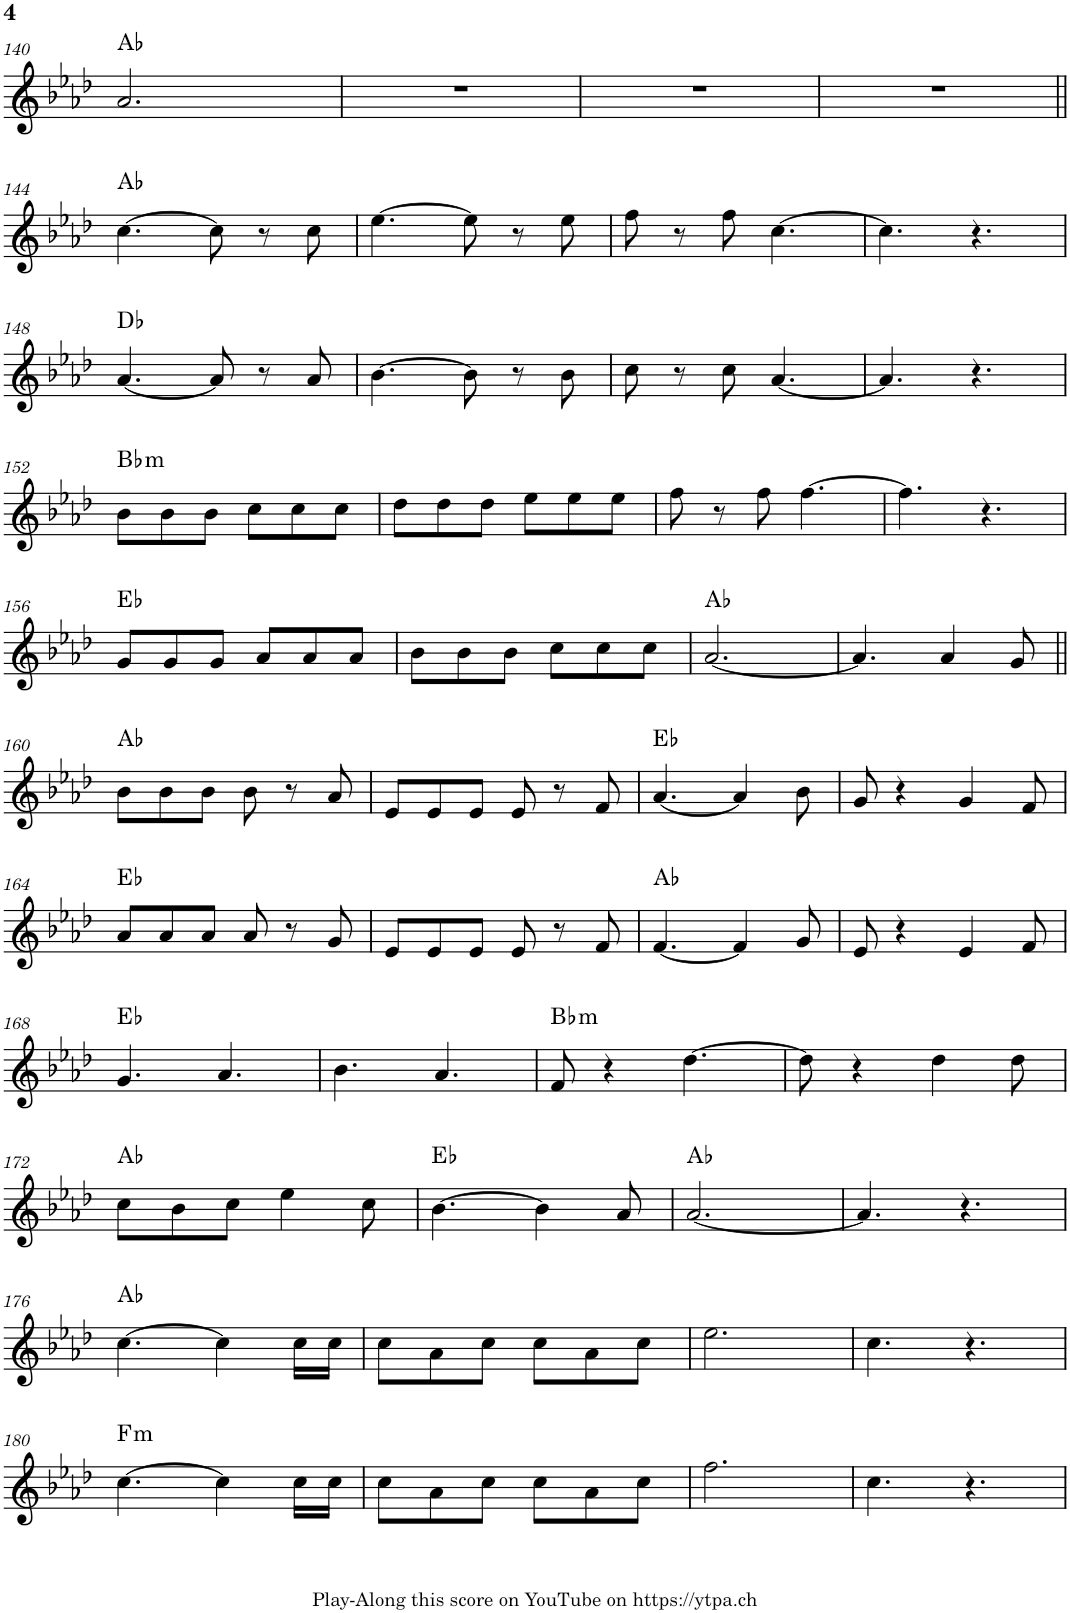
**kern	**harte
*part1	*part1
*staff1	*
*I"Piano	*
*I'Pno.	*
!!LO:PB:g=z
*clefG2	*
*k[b-e-a-d-]	*
*M6/8	*
=140	=140
2.a-/	Ab:maj
=141	=141
2.r	.
=142	=142
2.r	.
=143	=143
2.r	.
!!LO:LB:g=z
=144||	=144||
[4.cc\	Ab:maj
8cc\]	.
8r	.
8cc\	.
=145	=145
[4.ee-\	.
8ee-\]	.
8r	.
8ee-\	.
=146	=146
8ff\	.
8r	.
8ff\	.
[4.cc\	.
=147	=147
4.cc\]	.
4.r	.
!!LO:LB:g=z
=148	=148
[4.a-/	Db:maj
8a-/]	.
8r	.
8a-/	.
=149	=149
[4.b-\	.
8b-\]	.
8r	.
8b-\	.
=150	=150
8cc\	.
8r	.
8cc\	.
[4.a-/	.
=151	=151
4.a-/]	.
4.r	.
!!LO:LB:g=z
=152	=152
!	!LO:H:kt=m
8b-\L	Bb:min
8b-\	.
8b-\J	.
8cc\L	.
8cc\	.
8cc\J	.
=153	=153
8dd-\L	.
8dd-\	.
8dd-\J	.
8ee-\L	.
8ee-\	.
8ee-\J	.
=154	=154
8ff\	.
8r	.
8ff\	.
[4.ff\	.
=155	=155
4.ff\]	.
4.r	.
!!LO:LB:g=z
=156	=156
8g/L	Eb:maj
8g/	.
8g/J	.
8a-/L	.
8a-/	.
8a-/J	.
=157	=157
8b-\L	.
8b-\	.
8b-\J	.
8cc\L	.
8cc\	.
8cc\J	.
=158	=158
[2.a-/	Ab:maj
=159	=159
4.a-/]	.
4a-/	.
8g/	.
!!LO:LB:g=z
=160||	=160||
8b-\L	Ab:maj
8b-\	.
8b-\J	.
8b-\	.
8r	.
8a-/	.
=161	=161
8e-/L	.
8e-/	.
8e-/J	.
8e-/	.
8r	.
8f/	.
=162	=162
[4.a-/	Eb:maj
4a-/]	.
8b-\	.
=163	=163
8g/	.
4r	.
4g/	.
8f/	.
!!LO:LB:g=z
=164	=164
8a-/L	Eb:maj
8a-/	.
8a-/J	.
8a-/	.
8r	.
8g/	.
=165	=165
8e-/L	.
8e-/	.
8e-/J	.
8e-/	.
8r	.
8f/	.
=166	=166
[4.f/	Ab:maj
4f/]	.
8g/	.
=167	=167
8e-/	.
4r	.
4e-/	.
8f/	.
!!LO:LB:g=z
=168	=168
4.g/	Eb:maj
4.a-/	.
=169	=169
4.b-\	.
4.a-/	.
=170	=170
!	!LO:H:kt=m
8f/	Bb:min
4r	.
[4.dd-\	.
=171	=171
8dd-\]	.
4r	.
4dd-\	.
8dd-\	.
!!LO:LB:g=z
=172	=172
8cc\L	Ab:maj
8b-\	.
8cc\J	.
4ee-\	.
8cc\	.
=173	=173
[4.b-\	Eb:maj
4b-\]	.
8a-/	.
=174	=174
[2.a-/	Ab:maj
=175	=175
4.a-/]	.
4.r	.
!!LO:LB:g=z
=176	=176
[4.cc\	Ab:maj
4cc\]	.
16cc\LL	.
16cc\JJ	.
=177	=177
8cc\L	.
8a-\	.
8cc\J	.
8cc\L	.
8a-\	.
8cc\J	.
=178	=178
2.ee-\	.
=179	=179
4.cc\	.
4.r	.
!!LO:LB:g=z
=180	=180
!	!LO:H:kt=m
[4.cc\	F:min
4cc\]	.
16cc\LL	.
16cc\JJ	.
=181	=181
8cc\L	.
8a-\	.
8cc\J	.
8cc\L	.
8a-\	.
8cc\J	.
=182	=182
2.ff\	.
=183	=183
4.cc\	.
4.r	.
=	=
*-	*-
